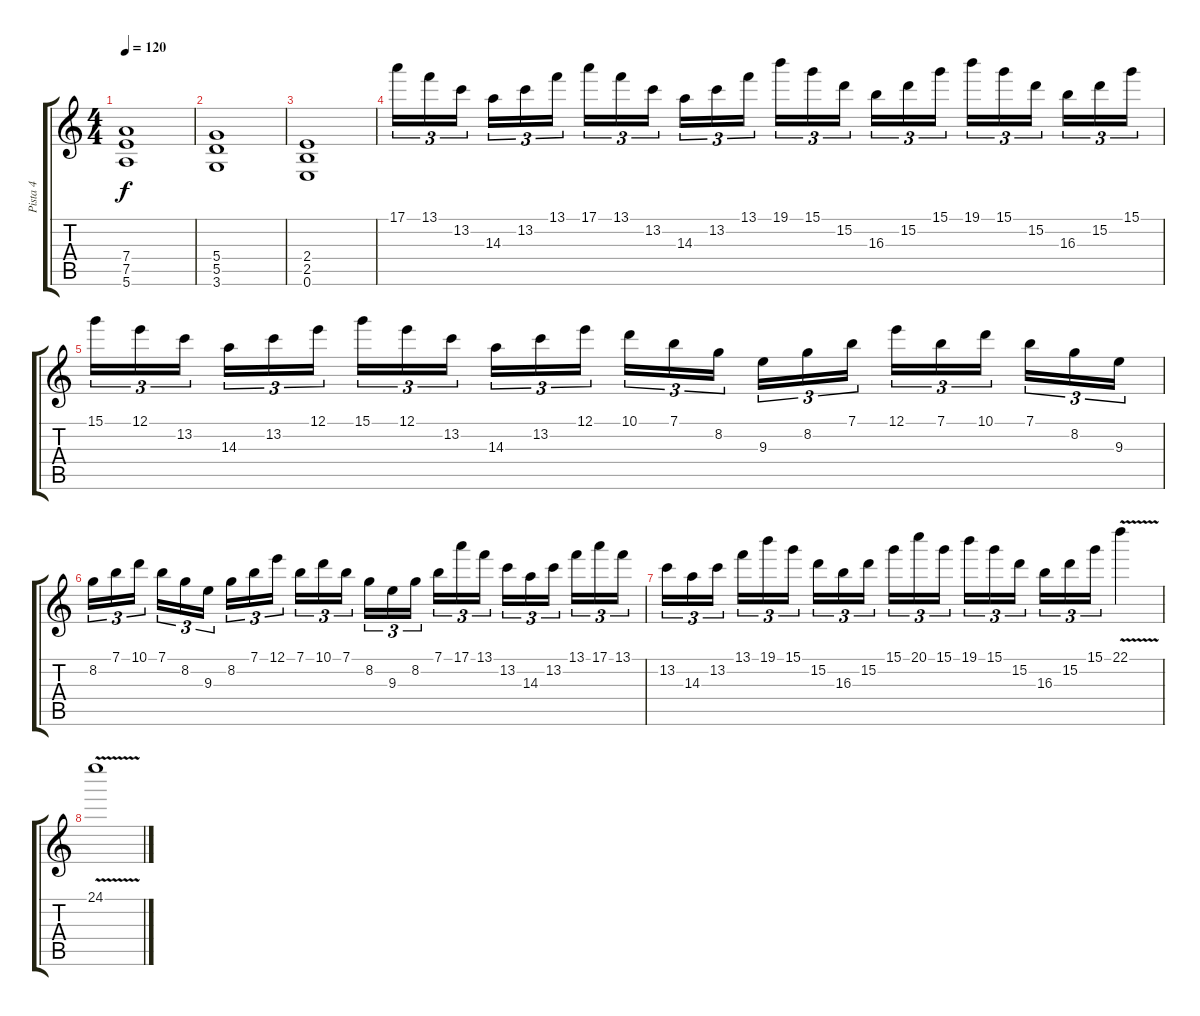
\track ("Pista 4" "Pista 4") {instrument overdrivenguitar}
\staff {score tabs}
\tuning (E4 B3 G3 D3 A2 E2) {hide}
\ts (4 4)
\tempo 120
\clef g2
\ks c
(7.4 7.5 5.6).1{dy f} |
(5.4 5.5 3.6).1 |
(2.4 2.5 0.6).1 |
17.1.16{tu (3 2)} 13.1.16{tu (3 2)} 13.2.16{tu (3 2) beam splitsecondary} 14.3.16{tu (3 2)} 13.2.16{tu (3 2)} 13.1.16{tu (3 2)} 17.1.16{tu (3 2)} 13.1.16{tu (3 2)} 13.2.16{tu (3 2) beam splitsecondary} 14.3.16{tu (3 2)} 13.2.16{tu (3 2)} 13.1.16{tu (3 2)} 19.1.16{tu (3 2)} 15.1.16{tu (3 2)} 15.2.16{tu (3 2) beam splitsecondary} 16.3.16{tu (3 2)} 15.2.16{tu (3 2)} 15.1.16{tu (3 2)} 19.1.16{tu (3 2)} 15.1.16{tu (3 2)} 15.2.16{tu (3 2) beam splitsecondary} 16.3.16{tu (3 2)} 15.2.16{tu (3 2)} 15.1.16{tu (3 2)} |
15.1.16{tu (3 2)} 12.1.16{tu (3 2)} 13.2.16{tu (3 2) beam splitsecondary} 14.3.16{tu (3 2)} 13.2.16{tu (3 2)} 12.1.16{tu (3 2)} 15.1.16{tu (3 2)} 12.1.16{tu (3 2)} 13.2.16{tu (3 2) beam splitsecondary} 14.3.16{tu (3 2)} 13.2.16{tu (3 2)} 12.1.16{tu (3 2)} 10.1.16{tu (3 2)} 7.1.16{tu (3 2)} 8.2.16{tu (3 2) beam splitsecondary} 9.3.16{tu (3 2)} 8.2.16{tu (3 2)} 7.1.16{tu (3 2)} 12.1.16{tu (3 2)} 7.1.16{tu (3 2)} 10.1.16{tu (3 2) beam splitsecondary} 7.1.16{tu (3 2)} 8.2.16{tu (3 2)} 9.3.16{tu (3 2)} |
8.2.16{tu (3 2)} 7.1.16{tu (3 2)} 10.1.16{tu (3 2) beam splitsecondary} 7.1.16{tu (3 2)} 8.2.16{tu (3 2)} 9.3.16{tu (3 2)} 8.2.16{tu (3 2)} 7.1.16{tu (3 2)} 12.1.16{tu (3 2) beam splitsecondary} 7.1.16{tu (3 2)} 10.1.16{tu (3 2)} 7.1.16{tu (3 2)} 8.2.16{tu (3 2)} 9.3.16{tu (3 2)} 8.2.16{tu (3 2) beam splitsecondary} 7.1.16{tu (3 2)} 17.1.16{tu (3 2)} 13.1.16{tu (3 2)} 13.2.16{tu (3 2)} 14.3.16{tu (3 2)} 13.2.16{tu (3 2) beam splitsecondary} 13.1.16{tu (3 2)} 17.1.16{tu (3 2)} 13.1.16{tu (3 2)} |
13.2.16{tu (3 2)} 14.3.16{tu (3 2)} 13.2.16{tu (3 2) beam splitsecondary} 13.1.16{tu (3 2)} 19.1.16{tu (3 2)} 15.1.16{tu (3 2)} 15.2.16{tu (3 2)} 16.3.16{tu (3 2)} 15.2.16{tu (3 2) beam splitsecondary} 15.1.16{tu (3 2)} 20.1.16{tu (3 2)} 15.1.16{tu (3 2)} 19.1.16{tu (3 2)} 15.1.16{tu (3 2)} 15.2.16{tu (3 2) beam splitsecondary} 16.3.16{tu (3 2)} 15.2.16{tu (3 2)} 15.1.16{tu (3 2)} 22.1{v}.4 |
24.1{v}.1
